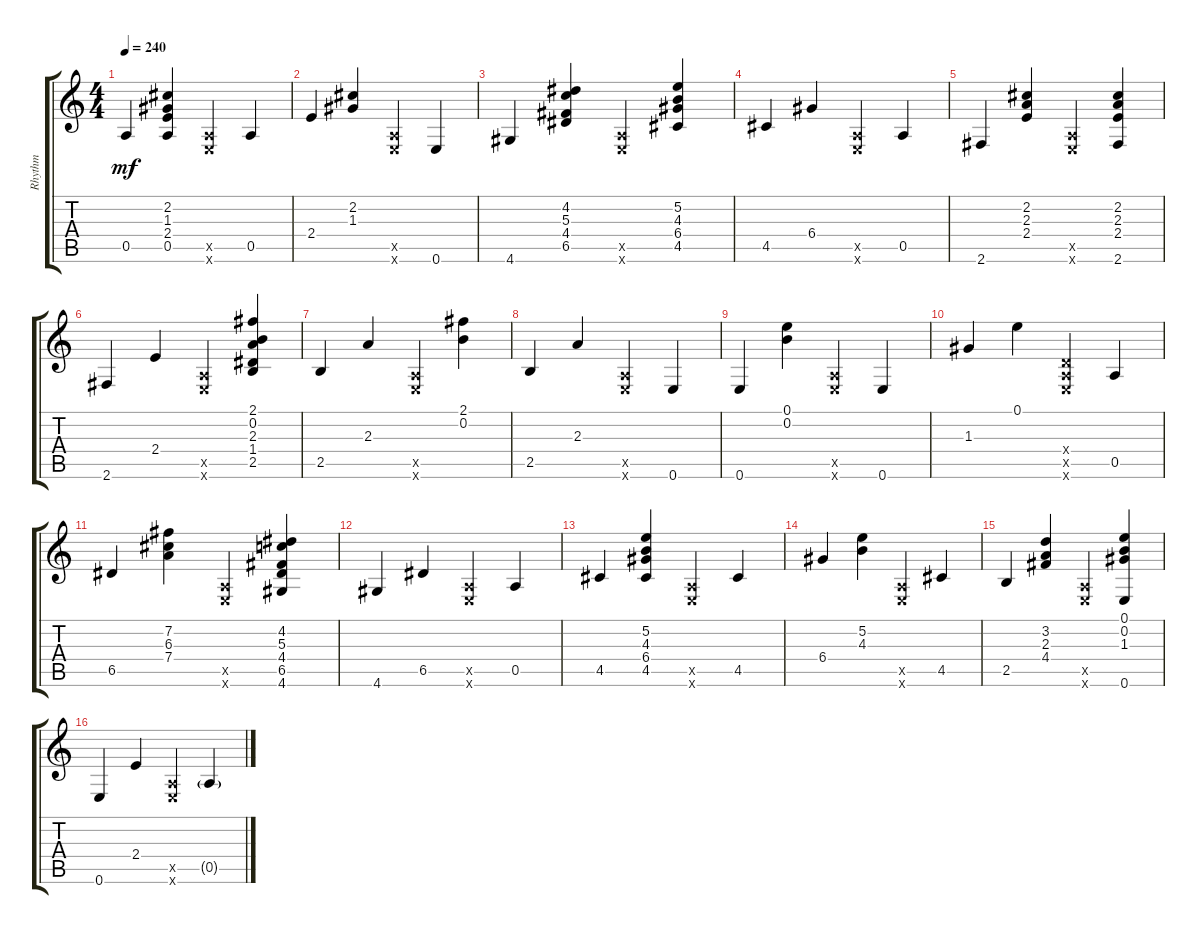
\track ("Rhythm" "Rhythm") {instrument acousticguitarsteel}
\staff {score tabs}
\tuning (E4 B3 G3 D3 A2 E2) {hide}
\ts (4 4)
\tempo 240
\clef g2
\ks c
0.5.4{dy mf} (2.2 1.3 2.4 0.5).4 (0.5{x} 0.6{x}).4 0.5.4 |
2.4.4 (2.2 1.3).4 (0.5{x} 0.6{x}).4 0.6.4 |
4.6.4 (4.2 5.3 4.4 6.5).4 (0.5{x} 0.6{x}).4 (5.2 4.3 6.4 4.5).4 |
4.5.4 6.4.4 (0.5{x} 0.6{x}).4 0.5.4 |
2.6.4 (2.2 2.3 2.4).4 (0.5{x} 0.6{x}).4 (2.2 2.3 2.4 2.6).4 |
2.6.4 2.4.4 (0.5{x} 0.6{x}).4 (2.1 0.2 2.3 1.4 2.5).4 |
2.5.4 2.3.4 (0.5{x} 0.6{x}).4 (2.1 0.2).4 |
2.5.4 2.3.4 (0.5{x} 0.6{x}).4 0.6.4 |
0.6.4 (0.1 0.2).4 (0.5{x} 0.6{x}).4 0.6.4 |
1.3.4 0.1.4 (0.4{x} 0.5{x} 0.6{x}).4 0.5.4 |
6.5.4 (7.2 6.3 7.4).4 (0.5{x} 0.6{x}).4 (4.2 5.3 4.4 6.5 4.6).4 |
4.6.4 6.5.4 (0.5{x} 0.6{x}).4 0.5.4 |
4.5.4 (5.2 4.3 6.4 4.5).4 (0.5{x} 0.6{x}).4 4.5.4 |
6.4.4 (5.2 4.3).4 (0.5{x} 0.6{x}).4 4.5.4 |
2.5.4 (3.2 2.3 4.4).4 (0.5{x} 0.6{x}).4 (0.1 0.2 1.3 0.6).4 |
0.6.4 2.4.4 (0.5{x} 0.6{x}).4 0.5{g}.4
